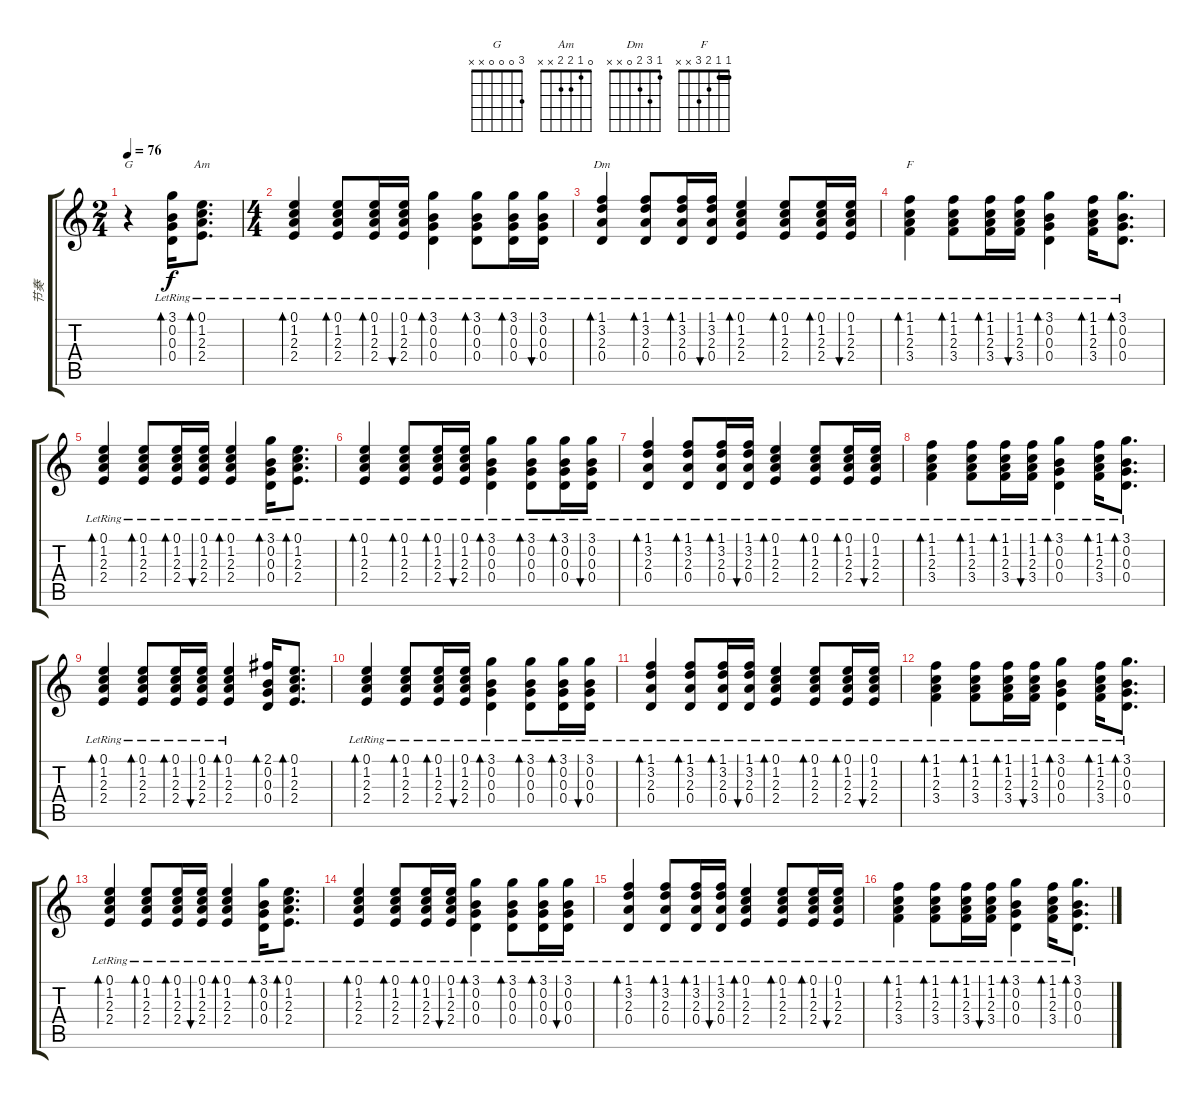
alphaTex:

\track ("节奏" "节奏") {instrument acousticguitarsteel}
\staff {score tabs}
\tuning (E4 B3 G3 D3 A2 E2) {hide}
\chord ("G" 3 0 0 0 x x)
\chord ("Am" 0 1 2 2 x x)
\chord ("Dm" 1 3 2 0 x x)
\chord ("F" 1 1 2 3 x x) {barre 1}
\ts (2 4)
\tempo 76
\clef g2
\ks c
r.4{ch "G" dy f} (3.1{lr} 0.2{lr} 0.3{lr} 0.4{lr}).16{bd 60} (0.1{lr} 1.2{lr} 2.3{lr} 2.4{lr}).8{d bd 60 ch "Am"} |
\ts (4 4)
(0.1{lr} 1.2{lr} 2.3{lr} 2.4{lr}).4{bd 60} (0.1{lr} 1.2{lr} 2.3{lr} 2.4{lr}).8{bd 60} (0.1{lr} 1.2{lr} 2.3{lr} 2.4{lr}).16{bd 60} (0.1{lr} 1.2{lr} 2.3{lr} 2.4{lr}).16{bu 60} (3.1{lr} 0.2{lr} 0.3{lr} 0.4{lr}).4{bd 60} (3.1{lr} 0.2{lr} 0.3{lr} 0.4{lr}).8{bd 60} (3.1{lr} 0.2{lr} 0.3{lr} 0.4{lr}).16{bd 60} (3.1{lr} 0.2{lr} 0.3{lr} 0.4{lr}).16{bu 60} |
(1.1{lr} 3.2{lr} 2.3{lr} 0.4{lr}).4{bd 60 ch "Dm"} (1.1{lr} 3.2{lr} 2.3{lr} 0.4{lr}).8{bd 60} (1.1{lr} 3.2{lr} 2.3{lr} 0.4{lr}).16{bd 60} (1.1{lr} 3.2{lr} 2.3{lr} 0.4{lr}).16{bu 60} (0.1{lr} 1.2{lr} 2.3{lr} 2.4{lr}).4{bd 60} (0.1{lr} 1.2{lr} 2.3{lr} 2.4{lr}).8{bd 60} (0.1{lr} 1.2{lr} 2.3{lr} 2.4{lr}).16{bd 60} (0.1{lr} 1.2{lr} 2.3{lr} 2.4{lr}).16{bu 60} |
(1.1{lr} 1.2{lr} 2.3{lr} 3.4{lr}).4{bd 60 ch "F"} (1.1{lr} 1.2{lr} 2.3{lr} 3.4{lr}).8{bd 60} (1.1{lr} 1.2{lr} 2.3{lr} 3.4{lr}).16{bd 60} (1.1{lr} 1.2{lr} 2.3{lr} 3.4{lr}).16{bu 60} (3.1{lr} 0.2{lr} 0.3{lr} 0.4{lr}).4{bd 60} (1.1{lr} 1.2{lr} 2.3{lr} 3.4{lr}).16{bd 60} (3.1{lr} 0.2{lr} 0.3{lr} 0.4{lr}).8{d bd 60} |
(0.1{lr} 1.2{lr} 2.3{lr} 2.4{lr}).4{bd 60} (0.1{lr} 1.2{lr} 2.3{lr} 2.4{lr}).8{bd 60} (0.1{lr} 1.2{lr} 2.3{lr} 2.4{lr}).16{bd 60} (0.1{lr} 1.2{lr} 2.3{lr} 2.4{lr}).16{bu 60} (0.1{lr} 1.2{lr} 2.3{lr} 2.4{lr}).4{bd 60} (3.1{lr} 0.2{lr} 0.3{lr} 0.4{lr}).16{bd 60} (0.1{lr} 1.2{lr} 2.3{lr} 2.4{lr}).8{d bd 60} |
(0.1{lr} 1.2{lr} 2.3{lr} 2.4{lr}).4{bd 60} (0.1{lr} 1.2{lr} 2.3{lr} 2.4{lr}).8{bd 60} (0.1{lr} 1.2{lr} 2.3{lr} 2.4{lr}).16{bd 60} (0.1{lr} 1.2{lr} 2.3{lr} 2.4{lr}).16{bu 60} (3.1{lr} 0.2{lr} 0.3{lr} 0.4{lr}).4{bd 60} (3.1{lr} 0.2{lr} 0.3{lr} 0.4{lr}).8{bd 60} (3.1{lr} 0.2{lr} 0.3{lr} 0.4{lr}).16{bd 60} (3.1{lr} 0.2{lr} 0.3{lr} 0.4{lr}).16{bu 60} |
(1.1{lr} 3.2{lr} 2.3{lr} 0.4{lr}).4{bd 60} (1.1{lr} 3.2{lr} 2.3{lr} 0.4{lr}).8{bd 60} (1.1{lr} 3.2{lr} 2.3{lr} 0.4{lr}).16{bd 60} (1.1{lr} 3.2{lr} 2.3{lr} 0.4{lr}).16{bu 60} (0.1{lr} 1.2{lr} 2.3{lr} 2.4{lr}).4{bd 60} (0.1{lr} 1.2{lr} 2.3{lr} 2.4{lr}).8{bd 60} (0.1{lr} 1.2{lr} 2.3{lr} 2.4{lr}).16{bd 60} (0.1{lr} 1.2{lr} 2.3{lr} 2.4{lr}).16{bu 60} |
(1.1{lr} 1.2{lr} 2.3{lr} 3.4{lr}).4{bd 60} (1.1{lr} 1.2{lr} 2.3{lr} 3.4{lr}).8{bd 60} (1.1{lr} 1.2{lr} 2.3{lr} 3.4{lr}).16{bd 60} (1.1{lr} 1.2{lr} 2.3{lr} 3.4{lr}).16{bu 60} (3.1{lr} 0.2{lr} 0.3{lr} 0.4{lr}).4{bd 60} (1.1{lr} 1.2{lr} 2.3{lr} 3.4{lr}).16{bd 60} (3.1{lr} 0.2{lr} 0.3{lr} 0.4{lr}).8{d bd 60} |
(0.1{lr} 1.2{lr} 2.3{lr} 2.4{lr}).4{bd 60} (0.1{lr} 1.2{lr} 2.3{lr} 2.4{lr}).8{bd 60} (0.1{lr} 1.2{lr} 2.3{lr} 2.4{lr}).16{bd 60} (0.1{lr} 1.2{lr} 2.3{lr} 2.4{lr}).16{bu 60} (0.1{lr} 1.2{lr} 2.3{lr} 2.4{lr}).4{bd 60} (2.1 0.2 0.3 0.4).16{bd 60} (0.1 1.2 2.3 2.4).8{d bd 60} |
(0.1{lr} 1.2{lr} 2.3{lr} 2.4{lr}).4{bd 60} (0.1{lr} 1.2{lr} 2.3{lr} 2.4{lr}).8{bd 60} (0.1{lr} 1.2{lr} 2.3{lr} 2.4{lr}).16{bd 60} (0.1{lr} 1.2{lr} 2.3{lr} 2.4{lr}).16{bu 60} (3.1{lr} 0.2{lr} 0.3{lr} 0.4{lr}).4{bd 60} (3.1{lr} 0.2{lr} 0.3{lr} 0.4{lr}).8{bd 60} (3.1{lr} 0.2{lr} 0.3{lr} 0.4{lr}).16{bd 60} (3.1{lr} 0.2{lr} 0.3{lr} 0.4{lr}).16{bu 60} |
(1.1{lr} 3.2{lr} 2.3{lr} 0.4{lr}).4{bd 60} (1.1{lr} 3.2{lr} 2.3{lr} 0.4{lr}).8{bd 60} (1.1{lr} 3.2{lr} 2.3{lr} 0.4{lr}).16{bd 60} (1.1{lr} 3.2{lr} 2.3{lr} 0.4{lr}).16{bu 60} (0.1{lr} 1.2{lr} 2.3{lr} 2.4{lr}).4{bd 60} (0.1{lr} 1.2{lr} 2.3{lr} 2.4{lr}).8{bd 60} (0.1{lr} 1.2{lr} 2.3{lr} 2.4{lr}).16{bd 60} (0.1{lr} 1.2{lr} 2.3{lr} 2.4{lr}).16{bu 60} |
(1.1{lr} 1.2{lr} 2.3{lr} 3.4{lr}).4{bd 60} (1.1{lr} 1.2{lr} 2.3{lr} 3.4{lr}).8{bd 60} (1.1{lr} 1.2{lr} 2.3{lr} 3.4{lr}).16{bd 60} (1.1{lr} 1.2{lr} 2.3{lr} 3.4{lr}).16{bu 60} (3.1{lr} 0.2{lr} 0.3{lr} 0.4{lr}).4{bd 60} (1.1{lr} 1.2{lr} 2.3{lr} 3.4{lr}).16{bd 60} (3.1{lr} 0.2{lr} 0.3{lr} 0.4{lr}).8{d bd 60} |
(0.1{lr} 1.2{lr} 2.3{lr} 2.4{lr}).4{bd 60} (0.1{lr} 1.2{lr} 2.3{lr} 2.4{lr}).8{bd 60} (0.1{lr} 1.2{lr} 2.3{lr} 2.4{lr}).16{bd 60} (0.1{lr} 1.2{lr} 2.3{lr} 2.4{lr}).16{bu 60} (0.1{lr} 1.2{lr} 2.3{lr} 2.4{lr}).4{bd 60} (3.1{lr} 0.2{lr} 0.3{lr} 0.4{lr}).16{bd 60} (0.1{lr} 1.2{lr} 2.3{lr} 2.4{lr}).8{d bd 60} |
(0.1{lr} 1.2{lr} 2.3{lr} 2.4{lr}).4{bd 60} (0.1{lr} 1.2{lr} 2.3{lr} 2.4{lr}).8{bd 60} (0.1{lr} 1.2{lr} 2.3{lr} 2.4{lr}).16{bd 60} (0.1{lr} 1.2{lr} 2.3{lr} 2.4{lr}).16{bu 60} (3.1{lr} 0.2{lr} 0.3{lr} 0.4{lr}).4{bd 60} (3.1{lr} 0.2{lr} 0.3{lr} 0.4{lr}).8{bd 60} (3.1{lr} 0.2{lr} 0.3{lr} 0.4{lr}).16{bd 60} (3.1{lr} 0.2{lr} 0.3{lr} 0.4{lr}).16{bu 60} |
(1.1{lr} 3.2{lr} 2.3{lr} 0.4{lr}).4{bd 60} (1.1{lr} 3.2{lr} 2.3{lr} 0.4{lr}).8{bd 60} (1.1{lr} 3.2{lr} 2.3{lr} 0.4{lr}).16{bd 60} (1.1{lr} 3.2{lr} 2.3{lr} 0.4{lr}).16{bu 60} (0.1{lr} 1.2{lr} 2.3{lr} 2.4{lr}).4{bd 60} (0.1{lr} 1.2{lr} 2.3{lr} 2.4{lr}).8{bd 60} (0.1{lr} 1.2{lr} 2.3{lr} 2.4{lr}).16{bd 60} (0.1{lr} 1.2{lr} 2.3{lr} 2.4{lr}).16{bu 60} |
(1.1{lr} 1.2{lr} 2.3{lr} 3.4{lr}).4{bd 60} (1.1{lr} 1.2{lr} 2.3{lr} 3.4{lr}).8{bd 60} (1.1{lr} 1.2{lr} 2.3{lr} 3.4{lr}).16{bd 60} (1.1{lr} 1.2{lr} 2.3{lr} 3.4{lr}).16{bu 60} (3.1{lr} 0.2{lr} 0.3{lr} 0.4{lr}).4{bd 60} (1.1{lr} 1.2{lr} 2.3{lr} 3.4{lr}).16{bd 60} (3.1{lr} 0.2{lr} 0.3{lr} 0.4{lr}).8{d bd 60}
